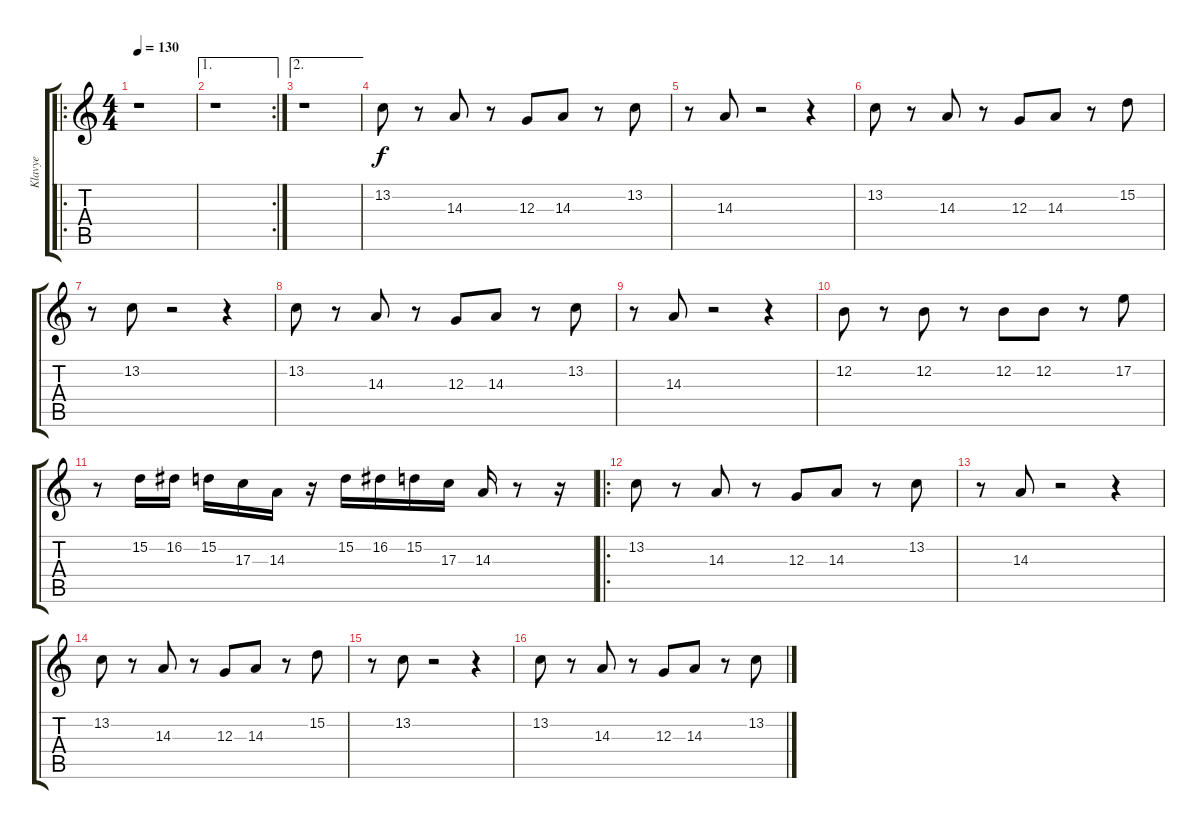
\track ("Klavye" "Klavye") {instrument tremolostrings}
\staff {score tabs}
\tuning (E4 B3 G3 D3 A2 E2) {hide}
\ro
\ts (4 4)
\tempo 130
\clef g2
\ks c
r.1{dy f instrument tremolostrings} |
\ae 1
\rc 2
r.1 |
\ae 2
r.1 |
13.2.8 r.8 14.3.8 r.8 12.3.8 14.3.8 r.8 13.2.8 |
r.8 14.3.8 r.2 r.4 |
13.2.8 r.8 14.3.8 r.8 12.3.8 14.3.8 r.8 15.2.8 |
r.8 13.2.8 r.2 r.4 |
13.2.8 r.8 14.3.8 r.8 12.3.8 14.3.8 r.8 13.2.8 |
r.8 14.3.8 r.2 r.4 |
12.2.8 r.8 12.2.8 r.8 12.2.8 12.2.8 r.8 17.2.8 |
r.8 15.2.16{volume 10 balance 16} 16.2.16 15.2.16 17.3.16 14.3.16 r.16 15.2.16{volume 10 balance 0} 16.2.16 15.2.16 17.3.16 14.3.16 r.8 r.16 |
\ro
13.2.8 r.8 14.3.8 r.8 12.3.8 14.3.8 r.8 13.2.8 |
r.8 14.3.8 r.2 r.4 |
13.2.8 r.8 14.3.8 r.8 12.3.8 14.3.8 r.8 15.2.8 |
r.8 13.2.8 r.2 r.4 |
13.2.8 r.8 14.3.8 r.8 12.3.8 14.3.8 r.8 13.2.8
